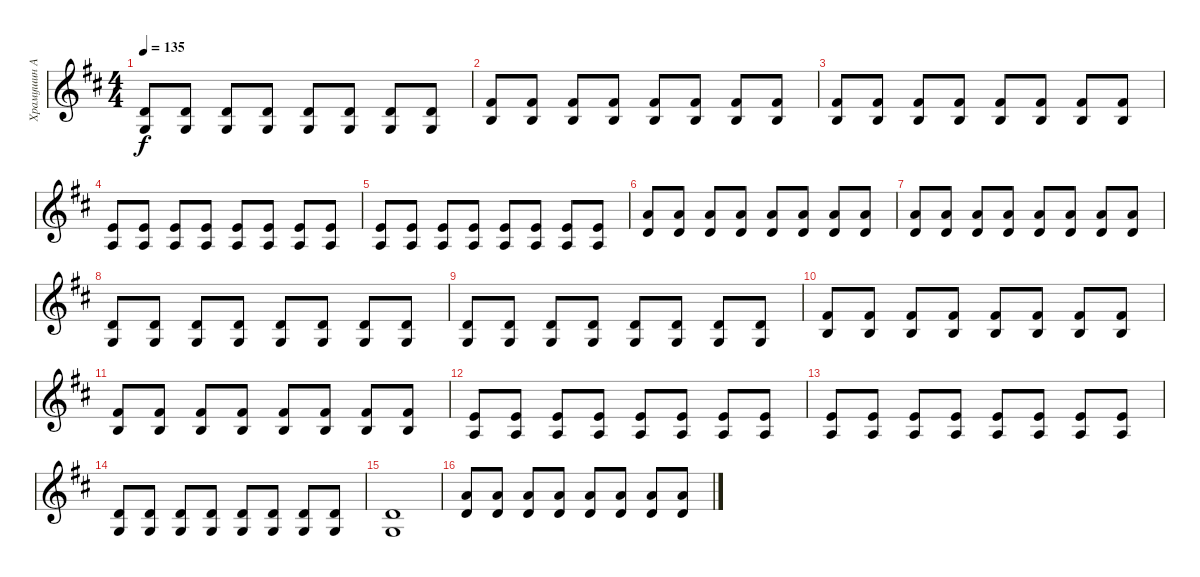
\track ("Храмушин Александр" "Храмушин А") {instrument overdrivenguitar}
\staff {score}
\tuning (E4 B3 G3 D3 A2 E2) {hide}
\ts (4 4)
\tempo 135
\clef g2
\ks d
(5.5 3.6).8{dy f} (5.5 3.6).8 (5.5 3.6).8 (5.5 3.6).8 (5.5 3.6).8 (5.5 3.6).8 (5.5 3.6).8 (5.5 3.6).8 |
(4.4 2.5).8 (4.4 2.5).8 (4.4 2.5).8 (4.4 2.5).8 (4.4 2.5).8 (4.4 2.5).8 (4.4 2.5).8 (4.4 2.5).8 |
(4.4 2.5).8 (4.4 2.5).8 (4.4 2.5).8 (4.4 2.5).8 (4.4 2.5).8 (4.4 2.5).8 (4.4 2.5).8 (4.4 2.5).8 |
(7.5 5.6).8 (7.5 5.6).8 (7.5 5.6).8 (7.5 5.6).8 (7.5 5.6).8 (7.5 5.6).8 (7.5 5.6).8 (7.5 5.6).8 |
(7.5 5.6).8 (7.5 5.6).8 (7.5 5.6).8 (7.5 5.6).8 (7.5 5.6).8 (7.5 5.6).8 (7.5 5.6).8 (7.5 5.6).8 |
(7.4 5.5).8 (7.4 5.5).8 (7.4 5.5).8 (7.4 5.5).8 (7.4 5.5).8 (7.4 5.5).8 (7.4 5.5).8 (7.4 5.5).8 |
(7.4 5.5).8 (7.4 5.5).8 (7.4 5.5).8 (7.4 5.5).8 (7.4 5.5).8 (7.4 5.5).8 (7.4 5.5).8 (7.4 5.5).8 |
(5.5 3.6).8 (5.5 3.6).8 (5.5 3.6).8 (5.5 3.6).8 (5.5 3.6).8 (5.5 3.6).8 (5.5 3.6).8 (5.5 3.6).8 |
(5.5 3.6).8 (5.5 3.6).8 (5.5 3.6).8 (5.5 3.6).8 (5.5 3.6).8 (5.5 3.6).8 (5.5 3.6).8 (5.5 3.6).8 |
(4.4 2.5).8 (4.4 2.5).8 (4.4 2.5).8 (4.4 2.5).8 (4.4 2.5).8 (4.4 2.5).8 (4.4 2.5).8 (4.4 2.5).8 |
(4.4 2.5).8 (4.4 2.5).8 (4.4 2.5).8 (4.4 2.5).8 (4.4 2.5).8 (4.4 2.5).8 (4.4 2.5).8 (4.4 2.5).8 |
(7.5 5.6).8 (7.5 5.6).8 (7.5 5.6).8 (7.5 5.6).8 (7.5 5.6).8 (7.5 5.6).8 (7.5 5.6).8 (7.5 5.6).8 |
(7.5 5.6).8 (7.5 5.6).8 (7.5 5.6).8 (7.5 5.6).8 (7.5 5.6).8 (7.5 5.6).8 (7.5 5.6).8 (7.5 5.6).8 |
(0.4 3.6).8 (0.4 3.6).8 (0.4 3.6).8 (0.4 3.6).8 (0.4 3.6).8 (0.4 3.6).8 (0.4 3.6).8 (0.4 3.6).8 |
(0.4 3.6).1 |
(7.4 5.5).8 (7.4 5.5).8 (7.4 5.5).8 (7.4 5.5).8 (7.4 5.5).8 (7.4 5.5).8 (7.4 5.5).8 (7.4 5.5).8
